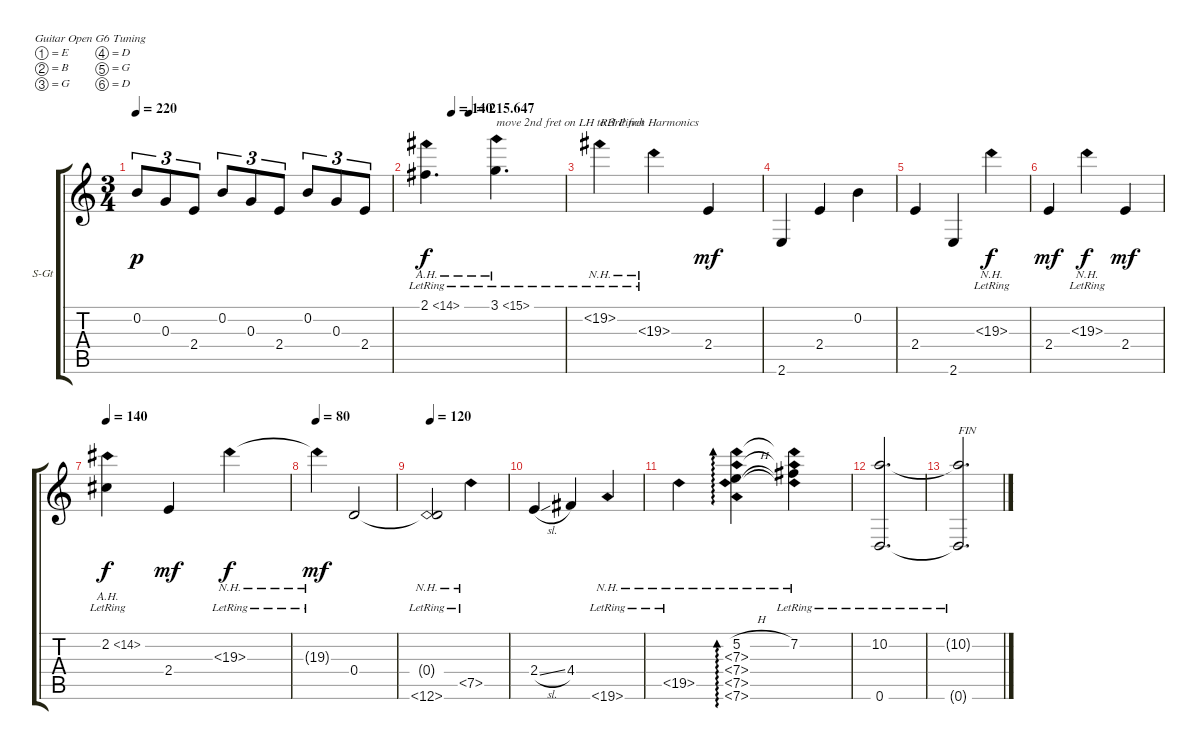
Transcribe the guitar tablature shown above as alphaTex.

\defaultSystemsLayout 4
\bracketExtendMode groupsimilarinstruments
\firstSystemTrackNameOrientation horizontal
\otherSystemsTrackNameOrientation horizontal
\track ("Steel Guitar" "S-Gt") {instrument acousticguitarsteel}
\staff {score tabs}
\tuning (E4 B3 G3 D3 G2 D2)
\ts (3 4)
\tempo 220
\clef g2
\ks c
0.2.8{tu (3 2) dy p} 0.3.8{tu (3 2)} 2.4.8{tu (3 2)} 0.2.8{tu (3 2)} 0.3.8{tu (3 2)} 2.4.8{tu (3 2)} 0.2.8{tu (3 2)} 0.3.8{tu (3 2)} 2.4.8{tu (3 2)} |
\tempo (140 0.1875)
\tempo (215.647 0.3125)
\scale
0.361817 2.1{ah 12 lr}.4{d dy f} 3.1{ah 12 lr}.4{d txt "move 2nd fret on LH to 3rd fret"} |
\scale
0.337217 19.2{nh lr}.4{txt "RH Pinch Harmonics"} 19.3{nh lr}.4 2.4.4{dy mf} |
\scale
0.30094 2.6.4 2.4.4 0.2.4 |
\scale
0.368501 2.4.4 2.6.4 19.3{nh lr}.4{dy f} |
\scale
0.326253 2.4.4{dy mf} 19.3{nh lr}.4{dy f} 2.4.4{dy mf} |
\tempo 140
\scale
0.305296 2.2{ah 12 lr}.4{dy f} 2.4.4{dy mf} 19.3{nh lr}.4{dy f} |
\tempo 80
\scale
0.359763 19.3{nh lr t}.4{dy mf} 0.4.2 |
\tempo 120
\scale
0.297521 (12.6{nh lr} 0.4{t}).2 7.5{nh lr}.4 |
\scale
0.342695 2.4{sl}.4 4.4.4 19.6{nh lr}.4 |
\scale
0.36 19.5{nh lr}.4 (5.2{h} 7.3{nh} 7.4{nh} 7.5{nh} 7.6{nh}).4{ad 0} (7.2{lr} 7.3{nh t} 7.4{nh t} 7.5{nh t}).4 |
\scale
0.287143 (0.6{lr} 10.2{lr}).2{d} |
\scale
0.352857 (10.2{lr t} 0.6{lr t}).2{d txt "FIN"}
